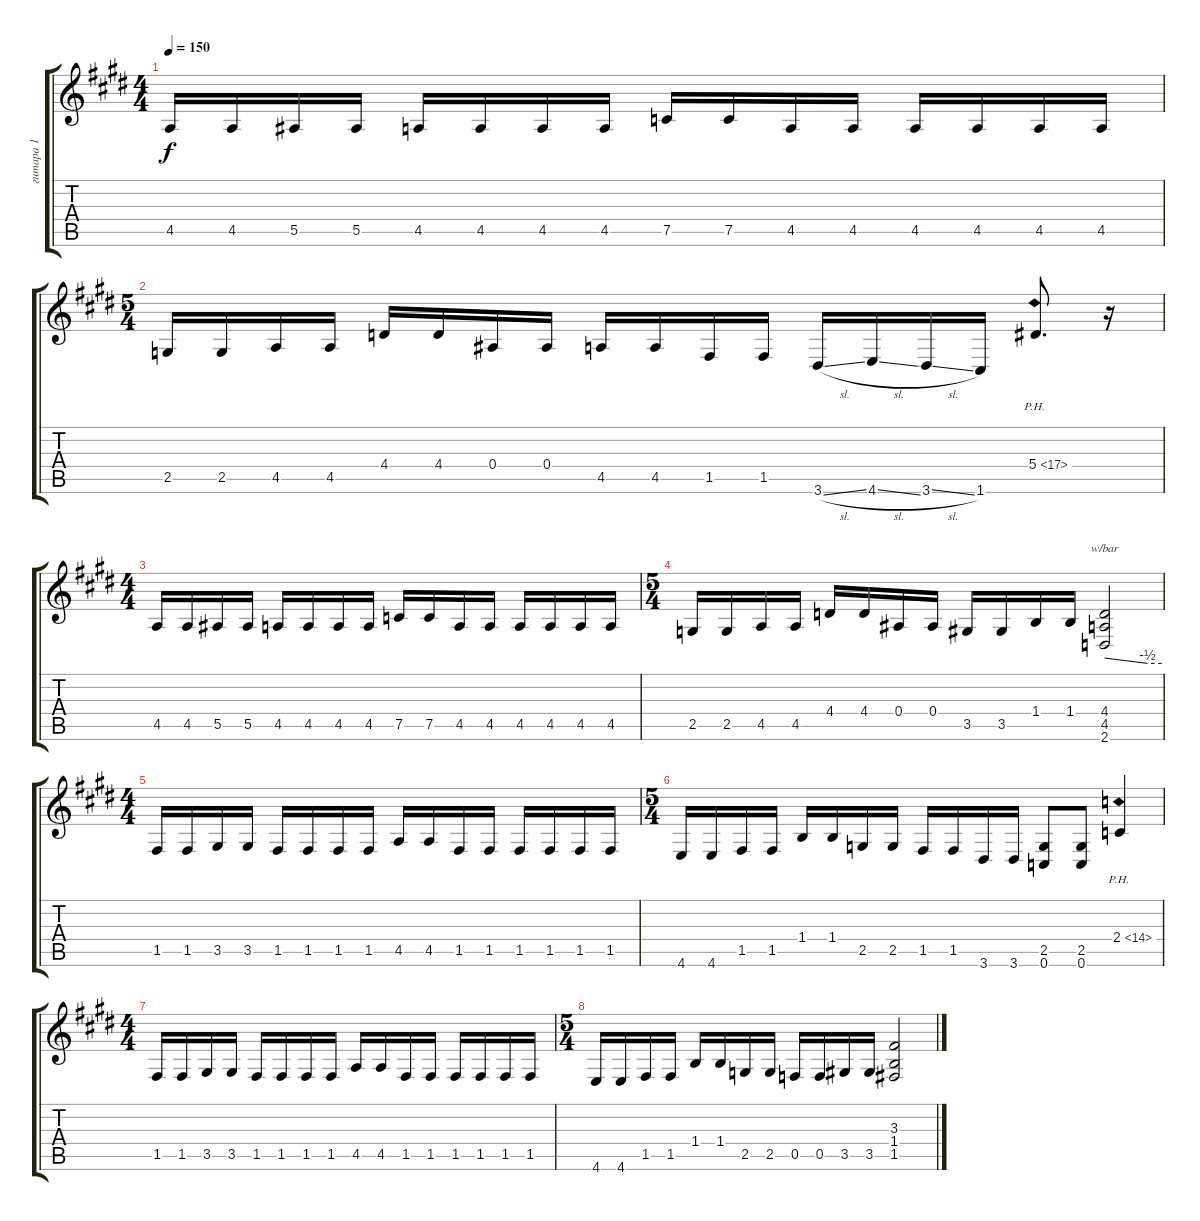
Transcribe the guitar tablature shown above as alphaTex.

\track ("гитара 1" "гитара 1") {instrument distortionguitar}
\staff {score tabs}
\tuning (C4 G3 Eb3 Bb2 F2 C2) {hide}
\ts (4 4)
\tempo 150
\clef g2
\ks c#minor
4.5.16{dy f} 4.5.16 5.5.16 5.5.16 4.5.16 4.5.16 4.5.16 4.5.16 7.5.16 7.5.16 4.5.16 4.5.16 4.5.16 4.5.16 4.5.16 4.5.16 |
\ts (5 4)
2.5.16 2.5.16 4.5.16 4.5.16 4.4.16 4.4.16 0.4.16 0.4.16 4.5.16 4.5.16 1.5.16 1.5.16 3.6{sl}.16 4.6{sl}.16 3.6{sl}.16 1.6.16 5.4{ph 12}.8{d} r.16 |
\ts (4 4)
4.5.16 4.5.16 5.5.16 5.5.16 4.5.16 4.5.16 4.5.16 4.5.16 7.5.16 7.5.16 4.5.16 4.5.16 4.5.16 4.5.16 4.5.16 4.5.16 |
\ts (5 4)
2.5.16 2.5.16 4.5.16 4.5.16 4.4.16 4.4.16 0.4.16 0.4.16 3.5.16 3.5.16 1.4.16 1.4.16 (4.4 4.5 2.6).2{tbe (custom default 0 0 45 -2 60 -2)} |
\ts (4 4)
1.5.16 1.5.16 3.5.16 3.5.16 1.5.16 1.5.16 1.5.16 1.5.16 4.5.16 4.5.16 1.5.16 1.5.16 1.5.16 1.5.16 1.5.16 1.5.16 |
\ts (5 4)
4.6.16 4.6.16 1.5.16 1.5.16 1.4.16 1.4.16 2.5.16 2.5.16 1.5.16 1.5.16 3.6.16 3.6.16 (2.5 0.6).8 (2.5 0.6).8 2.4{ph 12}.4 |
\ts (4 4)
1.5.16 1.5.16 3.5.16 3.5.16 1.5.16 1.5.16 1.5.16 1.5.16 4.5.16 4.5.16 1.5.16 1.5.16 1.5.16 1.5.16 1.5.16 1.5.16 |
\ts (5 4)
4.6.16 4.6.16 1.5.16 1.5.16 1.4.16 1.4.16 2.5.16 2.5.16 0.5.16 0.5.16 3.5.16 3.5.16 (3.3 1.4 1.5).2
